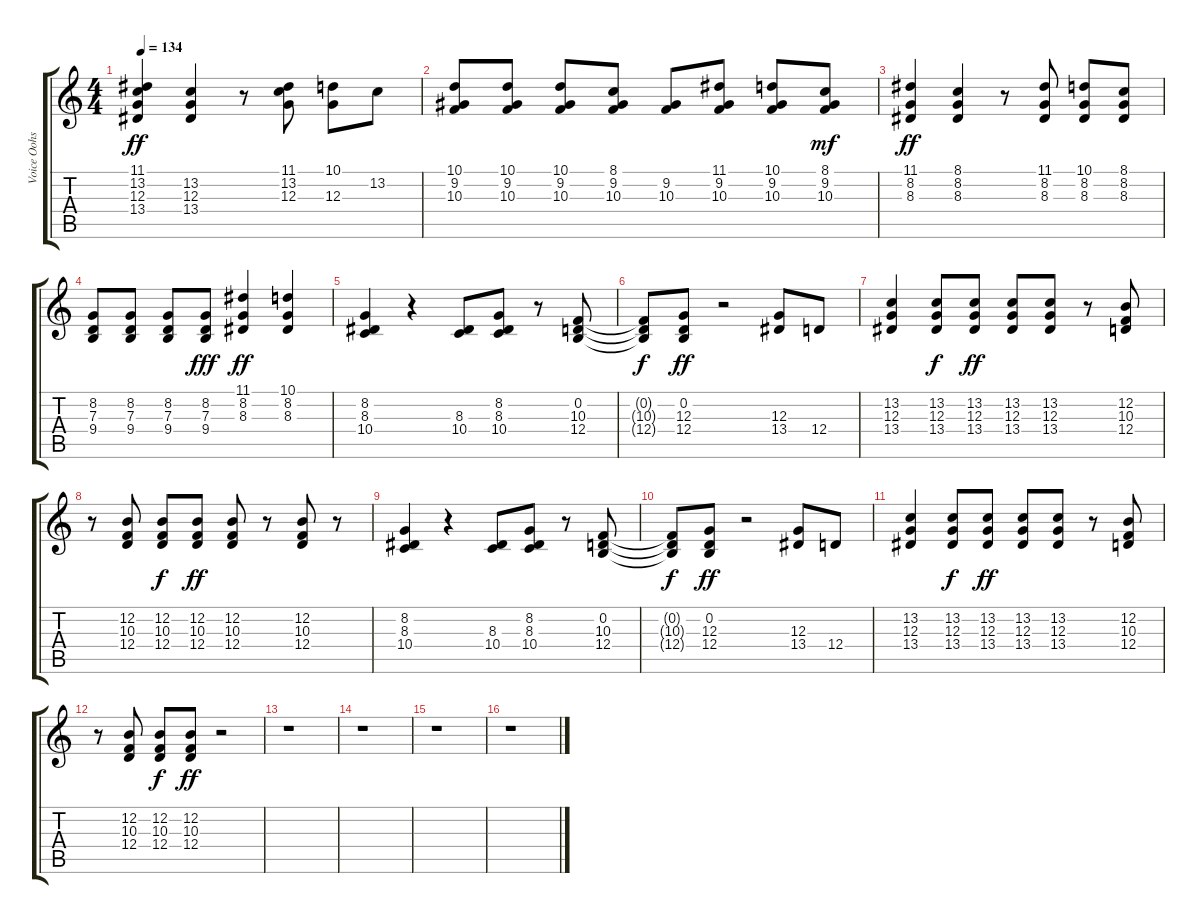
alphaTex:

\track ("Voice Oohs" "Voice Oohs") {instrument voiceoohs}
\staff {score tabs}
\tuning (E4 B3 G3 D3 A2 E2) {hide}
\ts (4 4)
\tempo 134
\clef g2
\ks c
(11.1 13.2 12.3 13.4).4{dy ff} (13.2 12.3 13.4).4 r.8 (11.1 13.2 12.3).8 (10.1 12.3).8 13.2.8 |
(10.1 9.2 10.3).8 (10.1 9.2 10.3).8 (10.1 9.2 10.3).8 (8.1 9.2 10.3).8 (9.2 10.3).8 (11.1 9.2 10.3).8 (10.1 9.2 10.3).8 (8.1 9.2 10.3).8{dy mf} |
(11.1 8.2 8.3).4{dy ff} (8.1 8.2 8.3).4 r.8 (11.1 8.2 8.3).8 (10.1 8.2 8.3).8 (8.1 8.2 8.3).8 |
(8.2 7.3 9.4).8 (8.2 7.3 9.4).8 (8.2 7.3 9.4).8 (8.2 7.3 9.4).8{dy fff} (11.1 8.2 8.3).4{dy ff} (10.1 8.2 8.3).4 |
(8.2 8.3 10.4).4 r.4 (8.3 10.4).8 (8.2 8.3 10.4).8 r.8 (0.2 10.3 12.4).8 |
(0.2{t} 10.3{t} 12.4{t}).8{dy f} (0.2 12.3 12.4).8{dy ff} r.2 (12.3 13.4).8 12.4.8 |
(13.2 12.3 13.4).4 (13.2 12.3 13.4).8{dy f} (13.2 12.3 13.4).8{dy ff} (13.2 12.3 13.4).8 (13.2 12.3 13.4).8 r.8 (12.2 10.3 12.4).8 |
r.8 (12.2 10.3 12.4).8 (12.2 10.3 12.4).8{dy f} (12.2 10.3 12.4).8{dy ff} (12.2 10.3 12.4).8 r.8 (12.2 10.3 12.4).8 r.8 |
(8.2 8.3 10.4).4 r.4 (8.3 10.4).8 (8.2 8.3 10.4).8 r.8 (0.2 10.3 12.4).8 |
(0.2{t} 10.3{t} 12.4{t}).8{dy f} (0.2 12.3 12.4).8{dy ff} r.2 (12.3 13.4).8 12.4.8 |
(13.2 12.3 13.4).4 (13.2 12.3 13.4).8{dy f} (13.2 12.3 13.4).8{dy ff} (13.2 12.3 13.4).8 (13.2 12.3 13.4).8 r.8 (12.2 10.3 12.4).8 |
r.8 (12.2 10.3 12.4).8 (12.2 10.3 12.4).8{dy f} (12.2 10.3 12.4).8{dy ff} r.2 |
r.1 |
r.1 |
r.1 |
r.1
